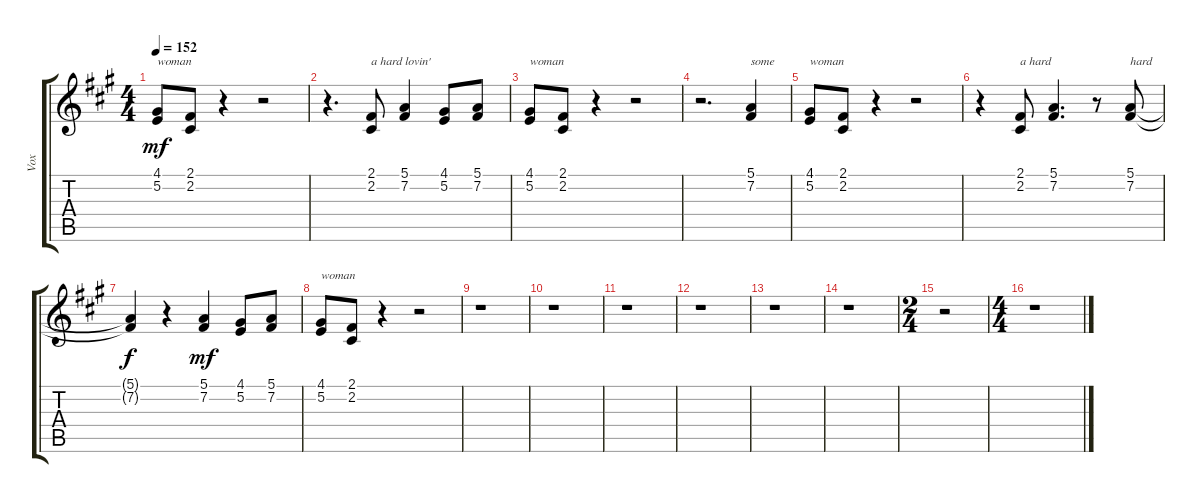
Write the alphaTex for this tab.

\track ("Vox" "Vox") {instrument violin}
\staff {score tabs}
\tuning (E4 B3 G3 D3 A2 E2) {hide}
\ts (4 4)
\tempo 152
\clef g2
\ks f#minor
(4.1 5.2).8{txt "woman" dy mf} (2.1 2.2).8 r.4 r.2 |
r.4{d} (2.1 2.2).8{txt "a hard lovin'"} (5.1 7.2).4 (4.1 5.2).8 (5.1 7.2).8 |
(4.1 5.2).8{txt "woman"} (2.1 2.2).8 r.4 r.2 |
r.2{d} (5.1 7.2).4{txt "some"} |
(4.1 5.2).8{txt "woman"} (2.1 2.2).8 r.4 r.2 |
r.4 (2.1 2.2).8{txt "a hard "} (5.1 7.2).4{d} r.8 (5.1 7.2).8{txt "hard"} |
(5.1{t} 7.2{t}).4{dy f} r.4 (5.1 7.2).4{dy mf} (4.1 5.2).8 (5.1 7.2).8 |
(4.1 5.2).8{txt "woman"} (2.1 2.2).8 r.4 r.2 |
r.1 |
r.1 |
r.1 |
r.1 |
r.1 |
r.1 |
\ts (2 4)
r.2 |
\ts (4 4)
r.1
